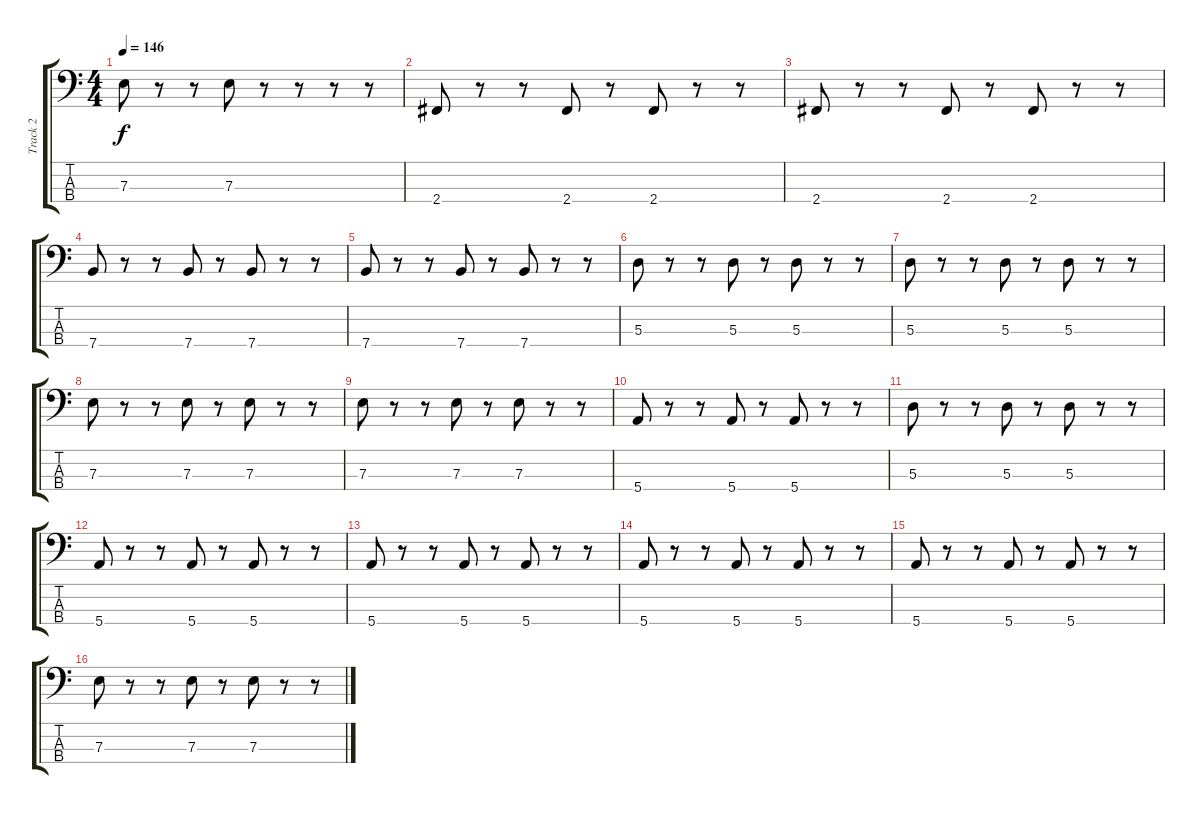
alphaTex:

\track ("Track 2" "Track 2") {instrument electricbassfinger}
\staff {score tabs}
\tuning (G2 D2 A1 E1) {hide}
\ts (4 4)
\tempo 146
\clef f4
\ks c
7.3.8{dy f} r.8 r.8 7.3.8 r.8 r.8 r.8 r.8 |
2.4.8 r.8 r.8 2.4.8 r.8 2.4.8 r.8 r.8 |
2.4.8 r.8 r.8 2.4.8 r.8 2.4.8 r.8 r.8 |
7.4.8 r.8 r.8 7.4.8 r.8 7.4.8 r.8 r.8 |
7.4.8 r.8 r.8 7.4.8 r.8 7.4.8 r.8 r.8 |
5.3.8 r.8 r.8 5.3.8 r.8 5.3.8 r.8 r.8 |
5.3.8 r.8 r.8 5.3.8 r.8 5.3.8 r.8 r.8 |
7.3.8 r.8 r.8 7.3.8 r.8 7.3.8 r.8 r.8 |
7.3.8 r.8 r.8 7.3.8 r.8 7.3.8 r.8 r.8 |
5.4.8 r.8 r.8 5.4.8 r.8 5.4.8 r.8 r.8 |
5.3.8 r.8 r.8 5.3.8 r.8 5.3.8 r.8 r.8 |
5.4.8 r.8 r.8 5.4.8 r.8 5.4.8 r.8 r.8 |
5.4.8 r.8 r.8 5.4.8 r.8 5.4.8 r.8 r.8 |
5.4.8 r.8 r.8 5.4.8 r.8 5.4.8 r.8 r.8 |
5.4.8 r.8 r.8 5.4.8 r.8 5.4.8 r.8 r.8 |
7.3.8 r.8 r.8 7.3.8 r.8 7.3.8 r.8 r.8
